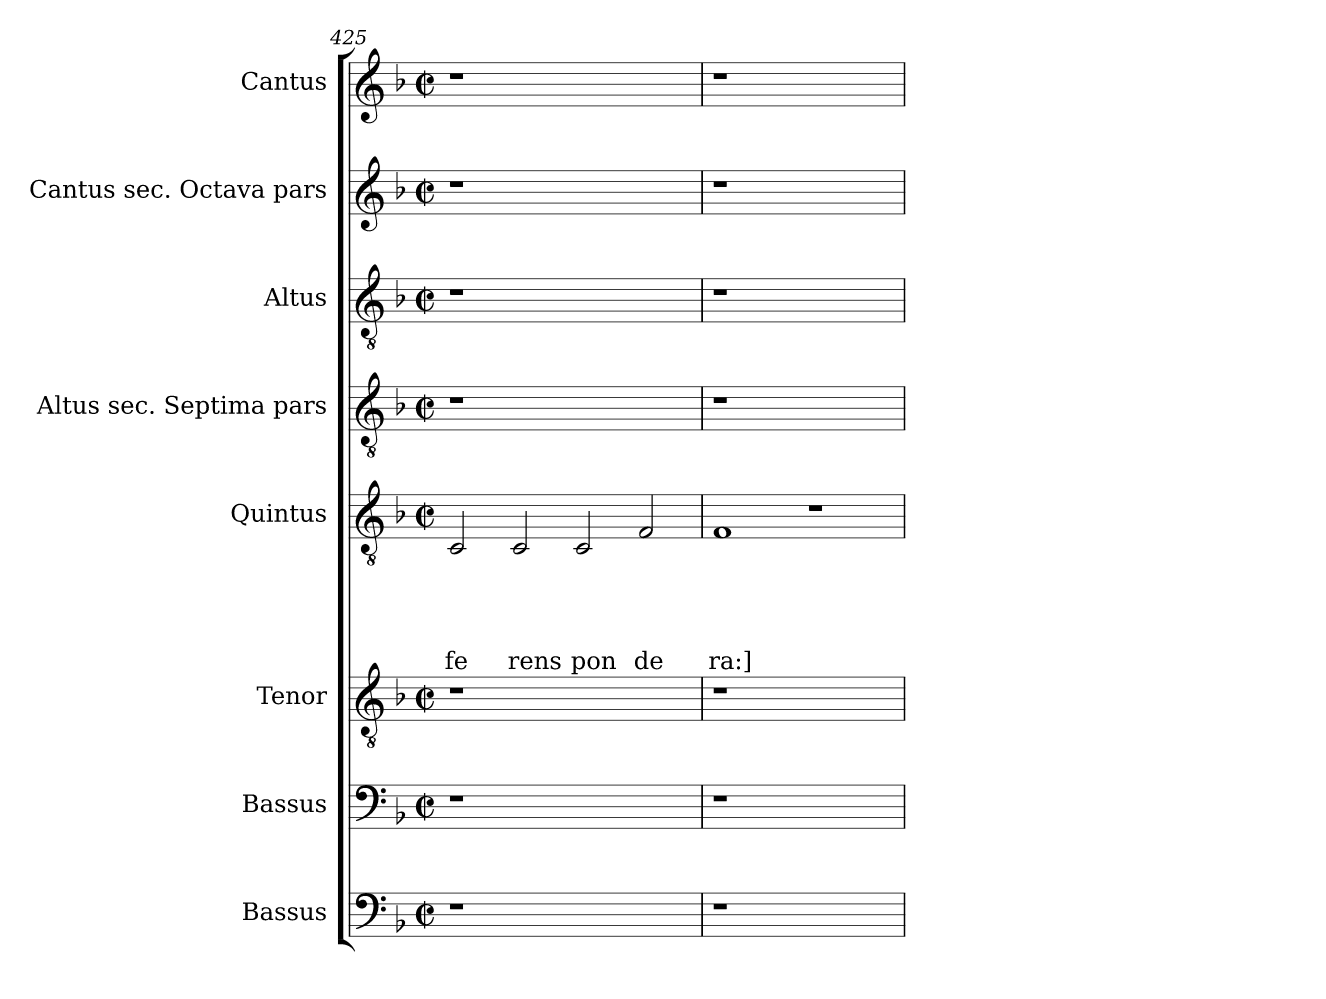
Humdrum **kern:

**kern	**kern	**kern	**kern	**text	**text	**text	**text	**text	**kern	**kern	**kern	**kern
*part8	*part7	*part6	*part5	*part5	*part5	*part5	*part5	*part5	*part4	*part3	*part2	*part1
*staff8	*staff7	*staff6	*staff5	*staff5	*staff5	*staff5	*staff5	*staff5	*staff4	*staff3	*staff2	*staff1
*I"Bassus	*I"Bassus	*I"Tenor	*I"Quintus	*	*	*	*	*	*I"Altus sec. Septima pars	*I"Altus	*I"Cantus sec. Octava pars	*I"Cantus
*	*I'Bassus	*I'Tenor	*I'Quintus	*	*	*	*	*	*	*I'Altus	*	*I'Cantus
*clefF4	*clefF4	*clefGv2	*clefGv2	*	*	*	*	*	*clefGv2	*clefGv2	*clefG2	*clefG2
*k[b-]	*k[b-]	*k[b-]	*k[b-]	*	*	*	*	*	*k[b-]	*k[b-]	*k[b-]	*k[b-]
*F:	*F:	*F:	*F:	*	*	*	*	*	*F:	*F:	*F:	*F:
*M2/2	*M2/2	*M2/2	*M2/2	*	*	*	*	*	*M2/2	*M2/2	*M2/2	*M2/2
*met(c|)	*met(c|)	*met(c|)	*met(c|)	*	*	*	*	*	*met(c|)	*met(c|)	*met(c|)	*met(c|)
=425	=425	=425	=425	=425	=425	=425	=425	=425	=425	=425	=425	=425
!	!	!	!	!	!	!	!	!LO:LY:b	!	!	!	!
1r	1r	1r	2C/	.	.	.	.	fe	1r	1r	1r	1r
!	!	!	!	!	!	!	!	!LO:LY:b	!	!	!	!
.	.	.	2C/	.	.	.	.	rens	.	.	.	.
!	!	!	!	!	!	!	!	!LO:LY:b	!	!	!	!
1ryy	1ryy	1ryy	2C/	.	.	.	.	pon	1ryy	1ryy	1ryy	1ryy
!	!	!	!	!	!	!	!	!LO:LY:b	!	!	!	!
.	.	.	2F/	.	.	.	.	de	.	.	.	.
!!LO:LB:g=z
=426	=426	=426	=426	=426	=426	=426	=426	=426	=426	=426	=426	=426
!	!	!	!	!	!	!	!	!LO:LY:b	!	!	!	!
1r	1r	1r	1F	.	.	.	.	ra:]	1r	1r	1r	1r
1ryy	1ryy	1ryy	1r	.	.	.	.	.	1ryy	1ryy	1ryy	1ryy
=	=	=	=	=	=	=	=	=	=	=	=	=
*-	*-	*-	*-	*-	*-	*-	*-	*-	*-	*-	*-	*-
